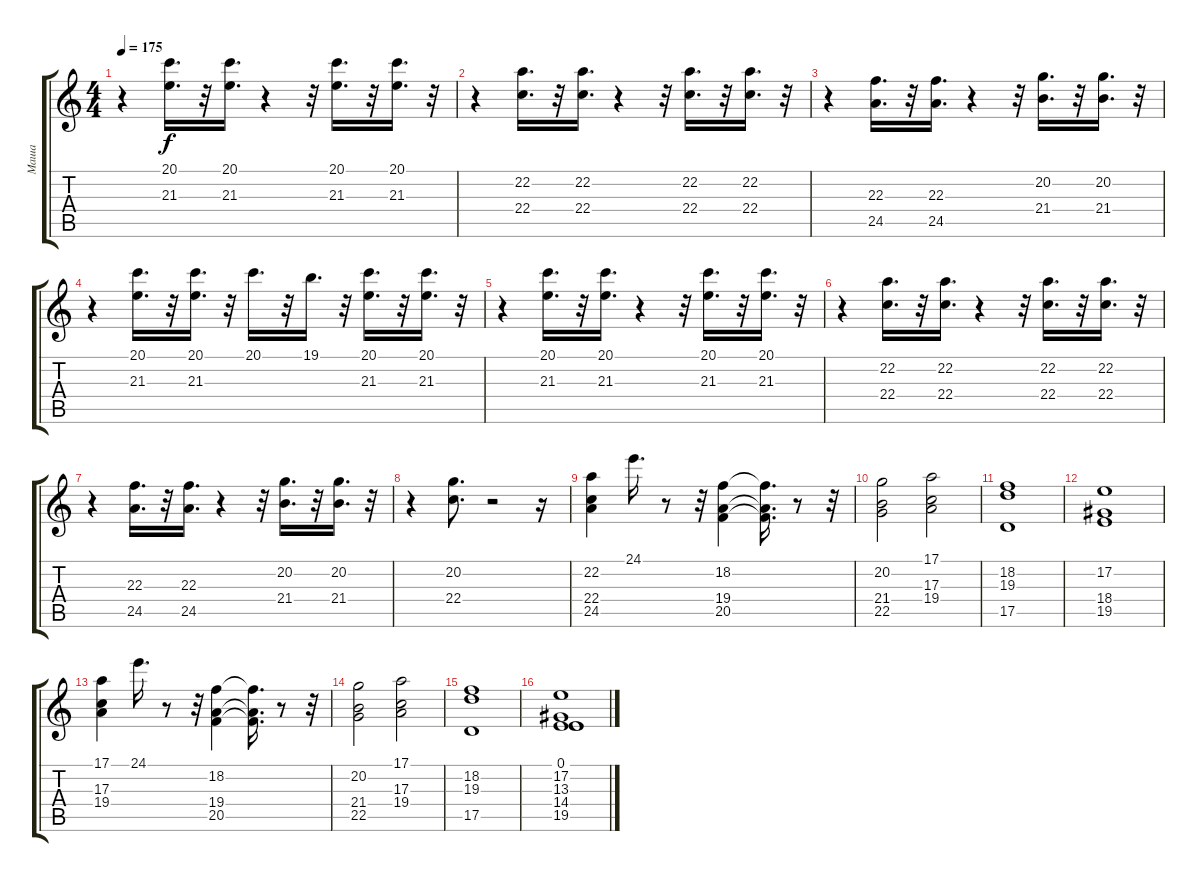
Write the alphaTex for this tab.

\track ("Маша" "Маша") {instrument stringensemble1}
\staff {score tabs}
\tuning (E4 B3 G3 D3 A2 E2) {hide}
\ts (4 4)
\tempo 175
\clef g2
\ks c
r.4{dy f} (20.1 21.3).16{d} r.32 (20.1 21.3).16{d} r.4 r.32 (20.1 21.3).16{d} r.32 (20.1 21.3).16{d} r.32 |
r.4 (22.2 22.4).16{d} r.32 (22.2 22.4).16{d} r.4 r.32 (22.2 22.4).16{d} r.32 (22.2 22.4).16{d} r.32 |
r.4 (22.3 24.5).16{d} r.32 (22.3 24.5).16{d} r.4 r.32 (20.2 21.4).16{d} r.32 (20.2 21.4).16{d} r.32 |
r.4 (20.1 21.3).16{d} r.32 (20.1 21.3).16{d} r.32 20.1.16{d} r.32 19.1.16{d} r.32 (20.1 21.3).16{d} r.32 (20.1 21.3).16{d} r.32 |
r.4 (20.1 21.3).16{d} r.32 (20.1 21.3).16{d} r.4 r.32 (20.1 21.3).16{d} r.32 (20.1 21.3).16{d} r.32 |
r.4 (22.2 22.4).16{d} r.32 (22.2 22.4).16{d} r.4 r.32 (22.2 22.4).16{d} r.32 (22.2 22.4).16{d} r.32 |
r.4 (22.3 24.5).16{d} r.32 (22.3 24.5).16{d} r.4 r.32 (20.2 21.4).16{d} r.32 (20.2 21.4).16{d} r.32 |
r.4 (20.2 22.4).8{d} r.2 r.16 |
(22.2 22.4 24.5).4 24.1.16{d} r.8 r.32 (18.2 19.4 20.5).4 (18.2{t} 19.4{t} 20.5{t}).16{d} r.8 r.32 |
(20.2 21.4 22.5).2 (17.1 17.3 19.4).2 |
(18.2 19.3 17.5).1 |
(17.2 18.4 19.5).1 |
(17.1 17.3 19.4).4 24.1.16{d} r.8 r.32 (18.2 19.4 20.5).4 (18.2{t} 19.4{t} 20.5{t}).16{d} r.8 r.32 |
(20.2 21.4 22.5).2 (17.1 17.3 19.4).2 |
(18.2 19.3 17.5).1 |
(0.1 17.2 13.3 14.4 19.5).1
